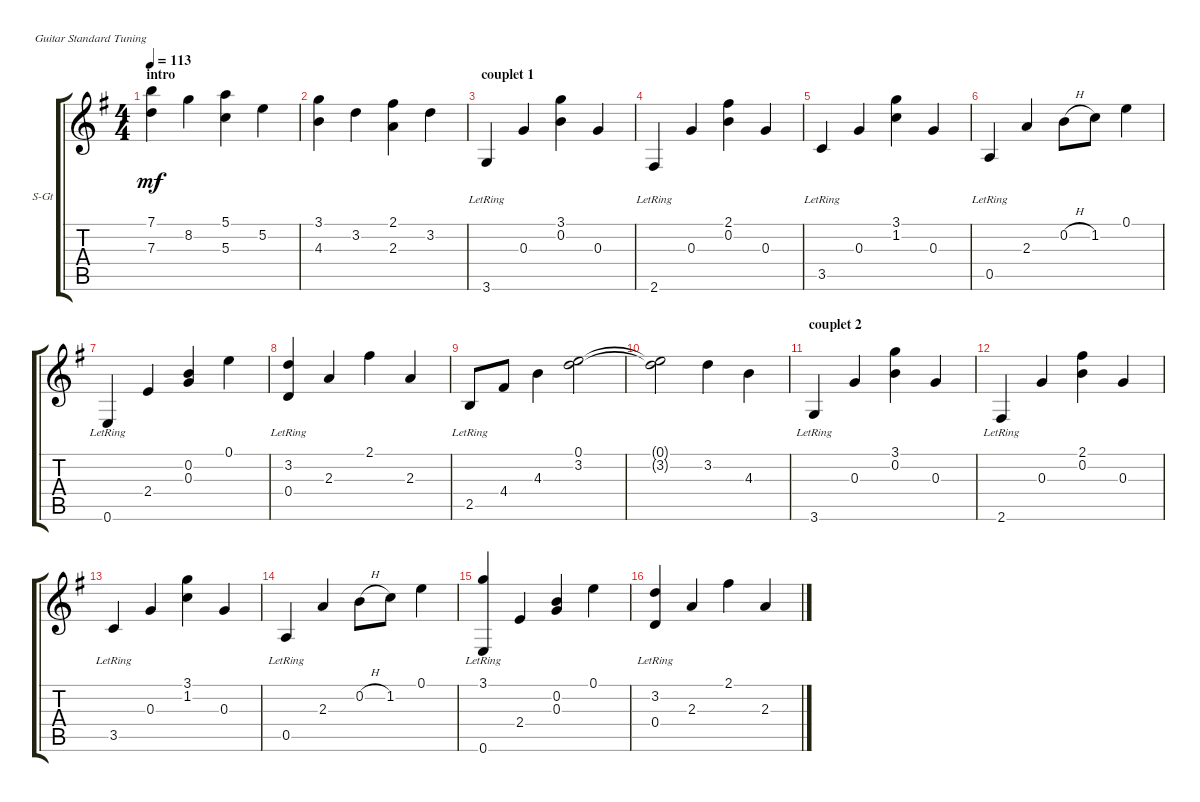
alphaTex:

\defaultSystemsLayout 4
\bracketExtendMode groupsimilarinstruments
\firstSystemTrackNameOrientation horizontal
\otherSystemsTrackNameOrientation horizontal
\track ("Steel Guitar" "S-Gt") {instrument acousticguitarsteel}
\staff {score tabs}
\tuning (E4 B3 G3 D3 A2 E2)
\ts (4 4)
\section ("" "intro")
\tempo 113
\clef g2
\ks g
(7.1 7.3).4{dy mf instrument acousticguitarsteel} 8.2.4 (5.1 5.3).4 5.2.4 |
(3.1 4.3).4 3.2.4 (2.1 2.3).4 3.2.4 |
\section ("" "couplet 1")
3.6{lr}.4 0.3.4 (0.2 3.1).4 0.3.4 |
2.6{lr}.4 0.3.4 (0.2 2.1).4 0.3.4 |
3.5{lr}.4 0.3.4 (1.2 3.1).4 0.3.4 |
0.5{lr}.4 2.3.4 0.2{h}.8 1.2.8 0.1.4 |
0.6{lr}.4 2.4.4 (0.3 0.2).4 0.1.4 |
(3.2 0.4{lr}).4 2.3.4 2.1.4 2.3.4 |
2.5{lr}.8 4.4.8 4.3.4 (3.2 0.1).2 |
(3.2{t} 0.1{t}).2 3.2.4 4.3.4 |
\section ("" "couplet 2")
3.6{lr}.4 0.3.4 (0.2 3.1).4 0.3.4 |
2.6{lr}.4 0.3.4 (0.2 2.1).4 0.3.4 |
3.5{lr}.4 0.3.4 (1.2 3.1).4 0.3.4 |
0.5{lr}.4 2.3.4 0.2{h}.8 1.2.8 0.1.4 |
(0.6{lr} 3.1).4 2.4.4 (0.3 0.2).4 0.1.4 |
(3.2 0.4{lr}).4 2.3.4 2.1.4 2.3.4
